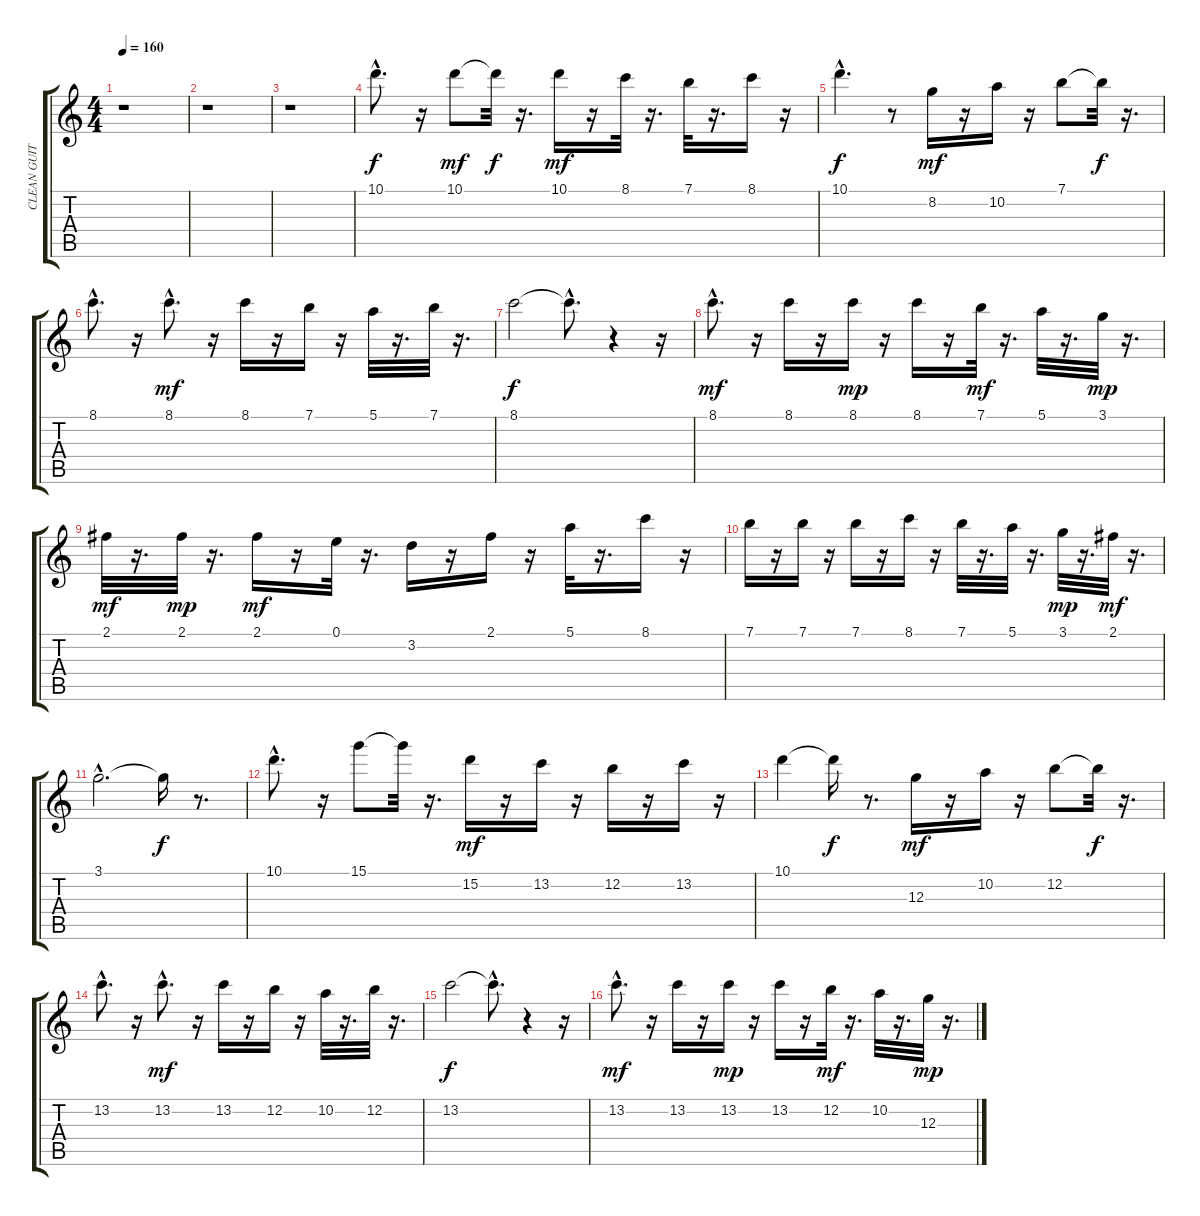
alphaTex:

\track ("CLEAN GUITAR" "CLEAN GUIT") {instrument electricguitarclean}
\staff {score tabs}
\tuning (E4 B3 G3 D3 A2 E2) {hide}
\ts (4 4)
\tempo 160
\clef g2
\ks c
r.1{dy f} |
r.1 |
r.1 |
10.1{hac}.8{d} r.16 10.1.8{dy mf} 10.1{t}.32{dy f} r.16{d} 10.1.16{dy mf} r.16 8.1.32 r.16{d} 7.1.32 r.16{d} 8.1.16 r.16 |
10.1{hac}.4{d dy f} r.8 8.2.16{dy mf} r.16 10.2.16 r.16 7.1.8 7.1{t}.32{dy f} r.16{d} |
8.1{hac}.8{d} r.16 8.1{hac}.8{d dy mf} r.16 8.1.16 r.16 7.1.16 r.16 5.1.32 r.16{d} 7.1.32 r.16{d} |
8.1.2{dy f} 8.1{hac t}.8{d} r.4 r.16 |
8.1{hac}.8{d dy mf} r.16 8.1.16 r.16 8.1.16{dy mp} r.16 8.1.16 r.16 7.1.32{dy mf} r.16{d} 5.1.32 r.16{d} 3.1.32{dy mp} r.16{d} |
2.1.32{dy mf} r.16{d} 2.1.32{dy mp} r.16{d} 2.1.16{dy mf} r.16 0.1.32 r.16{d} 3.2.16 r.16 2.1.16 r.16 5.1.32 r.16{d} 8.1.16 r.16 |
7.1.16 r.16 7.1.16 r.16 7.1.16 r.16 8.1.16 r.16 7.1.32 r.16{d} 5.1.32 r.16{d} 3.1.32{dy mp} r.16{d} 2.1.32{dy mf} r.16{d} |
3.1{hac}.2{d} 3.1{t}.16{dy f} r.8{d} |
10.1{hac}.8{d} r.16 15.1.8 15.1{t}.32 r.16{d} 15.2.16{dy mf} r.16 13.2.16 r.16 12.2.16 r.16 13.2.16 r.16 |
10.1.4 10.1{t}.16{dy f} r.8{d} 12.3.16{dy mf} r.16 10.2.16 r.16 12.2.8 12.2{t}.32{dy f} r.16{d} |
13.2{hac}.8{d} r.16 13.2{hac}.8{d dy mf} r.16 13.2.16 r.16 12.2.16 r.16 10.2.32 r.16{d} 12.2.32 r.16{d} |
13.2.2{dy f} 13.2{hac t}.8{d} r.4 r.16 |
13.2{hac}.8{d dy mf} r.16 13.2.16 r.16 13.2.16{dy mp} r.16 13.2.16 r.16 12.2.32{dy mf} r.16{d} 10.2.32 r.16{d} 12.3.32{dy mp} r.16{d}
